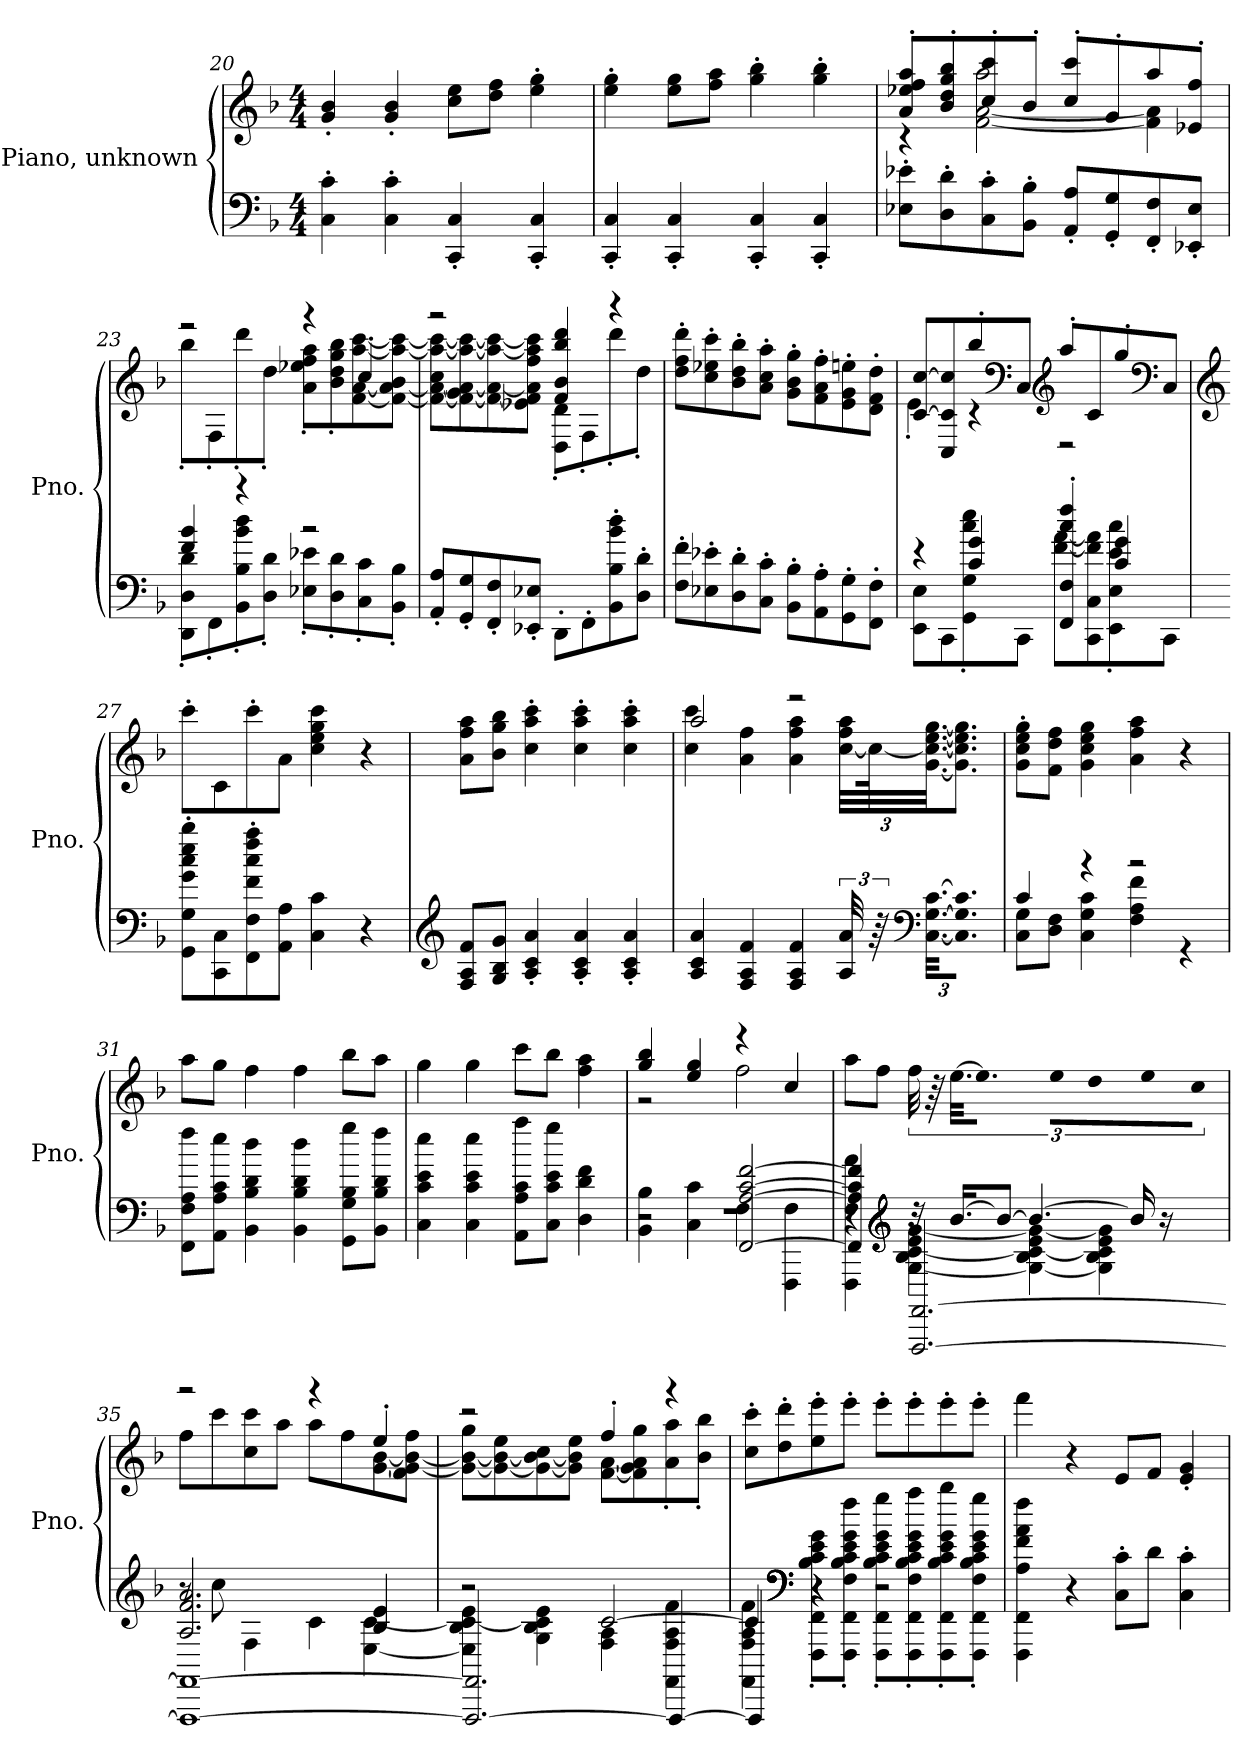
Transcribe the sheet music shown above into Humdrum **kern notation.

**kern	**kern
*part1	*part1
*staff2	*staff1
*I"Piano, unknown	*
*I'Pno.	*
*clefF4	*clefG2
*k[b-]	*k[b-]
*M4/4	*M4/4
=20	=20
4C\' 4c\'	4g/' 4b-/'
4C\' 4c\'	4g/' 4b-/'
4CC/' 4C/'	8cc\ 8ee\L
.	8dd\ 8ff\J
4CC/' 4C/'	4ee\' 4gg\'
!!LO:LB:g=z
=21	=21
4CC/' 4C/'	4ee\' 4gg\'
4CC/' 4C/'	8ee\ 8gg\L
.	8ff\ 8aa\J
4CC/' 4C/'	4gg\' 4bb-\'
4CC/' 4C/'	4gg\' 4bb-\'
=22	=22
*	*^
8E-X\' 8e-X\'L	8a/' 8ee-X/' 8ff/' 8aa/'L	4r
8D\' 8d\'	8b-/' 8dd/' 8gg/' 8bb-/'	.
8C\' 8c\'	8cc/' 8ccc/'	[2f\ [2a\ 2aa\
8BB-\' 8B-\'J	8b-'/J	.
8AA/' 8A/'L	8cc/' 8ccc/'L	.
8GG/' 8G/'	8g'/	.
8FF/' 8F/'	8aa/	4f\] 4a\]
8EE-X/' 8E-/'J	8e-X/' 8ff/'J	.
=23	=23	=23
*^	*	*
4f/ 4b-/	8DD\' 8D\' 8d\'L	2r	8bb-'\L
.	8FF'\	.	8F'\
4r	8BB-\' 8B-\' 8b-\' 8dd\'	.	8ddd'\
.	8D\' 8d\'J	.	8dd'\J
2r	8E-X\' 8e-X\'L	4r	8a\' 8ee-X\' 8ff\' 8aa\'L
.	8D\' 8d\'	.	8b-\' 8dd\' 8gg\' 8bb-\'
.	8C\' 8c\'	4cc'/	[8f\ [8a\ [8aa\ [8ccc\
.	8BB-\' 8B-\'J	.	8f\_ 8a\_ 8b-\ 8aa\_ 8ccc\_J
*v	*v	*	*
=24	=24	=24
8AA/' 8A/'L	2r	8f\_ 8a\_ 8cc\ 8aa\_ 8ccc\_L
8GG/' 8G/'	.	8f\_ 8g\ 8a\_ 8aa\_ 8ccc\_
8FF/' 8F/'	.	8f\_ 8a\_ 8aa\_ 8ccc\_
8EE-X/' 8E-X/'J	.	8e-X\ 8f\] 8a\] 8ff\ 8aa\] 8ccc\]J
8DD'\L	4f/ 4b-/ 4bb-/ 4ddd/	8D\' 8d\'L
8FF'\	.	8F'\
8BB-\' 8B-\' 8b-\' 8dd\'	4r	8ddd'\
8D\' 8d\'J	.	8dd'\J
*	*v	*v
!!LO:LB:g=z
=25	=25
8F\' 8f\'L	8dd\' 8ff\' 8ddd\'L
8E-X\' 8e-X\'	8cc\' 8ee-X\' 8ccc\'
8D\' 8d\'	8b-\' 8dd\' 8bb-\'
8C\' 8c\'J	8a\' 8cc\' 8aa\'J
8BB-\' 8B-\'L	8g\' 8b-\' 8gg\'L
8AA\' 8A\'	8f\' 8a\' 8ff\'
8GG\' 8G\'	8e\' 8g\' 8een\'
8FF\' 8F\'J	8d\' 8f\' 8dd\'J
=26	=26
*^	*^
4r	8EE\ 8E\L	[8c/ [8cc/L	4e'\
.	8CC\	8C/ 8c/] 8cc/]	.
4c/ 4g/	8GG\' 8G\' 8cc\' 8ee\'	8bb-'/	4r
*	*	*clefF4	*
.	8CC\J	8C/J	.
*	*	*clefG2	*
4FF/' 4F/' 4cc/' 4ff/'	[8f\ [8a\L	8aa'/L	2r
.	8CC\ 8C\ 8f\] 8a\]	8c/	.
4c/ 4g/	8EE\' 8E\' 8e\' 8cc\'	8gg'/	.
*	*	*clefF4	*
.	8CC\J	8C/J	.
*v	*v	*	*
*	*v	*v
=27	=27
*	*clefG2
8GG\' 8G\' 8g\' 8cc\' 8ee\' 8bb-\'L	8ccc'\L
8CC\ 8C\	8c\
8FF\' 8F\' 8f\' 8cc\' 8ff\' 8aa\'	8ccc'\
8AA\ 8A\J	8a\J
4C\ 4c\	4cc\ 4ee\ 4gg\ 4ccc\
4r	4r
=28	=28
*clefG2	*
8F/ 8A/ 8f/L	8a\ 8ff\ 8aa\L
8G/ 8B-/ 8g/J	8b-\ 8gg\ 8bb-\J
4A/' 4c/' 4a/'	4cc\' 4aa\' 4ccc\'
4A/' 4c/' 4a/'	4cc\' 4aa\' 4ccc\'
4A/' 4c/' 4a/'	4cc\' 4aa\' 4ccc\'
!!LO:PB:g=z
=29	=29
*	*^
4A/ 4c/ 4a/	2aa/	4cc\ 4ccc\
4F/ 4A/ 4f/	.	4a\ 4ff\
4F/ 4A/ 4f/	2r	4a\ 4ff\ 4aa\
*	*	*Xbrackettup
48A/ 48a/	.	[48cc\ 48ff\ 48aa\LLL
96r	.	96cc\K_
*clefF4	*	*
[48.C\ [48.G\ [48.c\KKL	.	[48.g\ 48.cc\_ [48.ee\ [48.gg\JJ
8.C\] 8.G\] 8.c\]J	.	8.g\] 8.cc\] 8.ee\] 8.gg\]J
*	*v	*v
=30	=30
*^	*
4c/	8C\ 8G\L	8g\' 8cc\' 8ee\' 8gg\'L
.	8D\ 8F\J	8f\ 8dd\ 8ff\J
4r	4C\ 4G\ 4c\	4g\ 4cc\ 4ee\ 4gg\
2r	4F\ 4A\ 4f\	4a\ 4ff\ 4aa\
.	4r	4r
*v	*v	*
=31	=31
8FF\ 8F\ 8A\ 8ff\L	8aa\L
8AA\ 8A\ 8c\ 8ee\J	8gg\J
4BB-\ 4B-\ 4d\ 4dd\	4ff\
4BB-\ 4B-\ 4d\ 4dd\	4ff\
8GG\ 8G\ 8B-\ 8gg\L	8bb-\L
8BB-\ 8B-\ 8d\ 8ff\J	8aa\J
=32	=32
4C\ 4c\ 4e\ 4ee\	4gg\
4C\ 4c\ 4e\ 4ee\	4gg\
8AA\ 8A\ 8c\ 8aa\L	8ccc\L
8C\ 8c\ 8e\ 8gg\J	8bb-\J
4D\ 4d\ 4f\	4ff\ 4aa\
=33	=33
*^	*^
*	*^	*	*
1r	4BB-\ 4B-\	2r	4gg/ 4bb-/	2r
.	4C\ 4c\	.	4ee/ 4gg/	.
.	4F\	[2FF/ [2A/ [2c/ [2f/	4r	2ff\
.	4FFF\ 4F\	.	4cc/	.
*	*	*	*v	*v
!!LO:LB:g=z
=34	=34	=34	=34
4r	4FFF\ 4F\ 4a\	4FF/] 4A/] 4c/] 4f/]	8aa\L
.	.	.	8ff\J
*clefG2	*	*	*
*	*	*	*brackettup
32r	[4G\ 4B-\ [4c\ 4e\ [4g\	[2.FFF/ [2.FF/	48ff\
.	.	.	96r
[16.b-/KL	.	.	[48.ee\KKL
.	.	.	8.ee\J]
8b-/J_	.	.	.
4.b-/_	4G\_ 4B-\ 4c\_ 4e\ 4g\_	.	8ee\L
.	.	.	8dd\
.	4G\] 4B-\ 4c\] 4e\ 4g\]	.	8ee\
16b-/]	.	.	8cc\J
16r	.	.	.
=35	=35	=35	=35
*	*	*	*^
2.A/ 2.f/ 2.a/	8r	1FFF_ 1FF_	2r	8ff\L
.	8cc\	.	.	8ccc\
.	4F\	.	.	8cc\ 8ccc\
.	.	.	.	8aa\J
.	4c\	.	4r	8aa\L
.	.	.	.	8ff\
4B-/ 4e/	[4E\ [4c\	.	4ee'/	[8g\ [8b-\
.	.	.	.	8f\ 8g\_ 8b-\_ 8ff\J
=36	=36	=36	=36	=36
2r	4E\] 4B-\ 4c\_ 4e\	2.FFF/_ 2.FF/]	2r	8g\_ 8b-\_ 8gg\L
.	.	.	.	8g\_ 8b-\_ 8ee\
.	4G\ 4B-\ 4c\] 4e\	.	.	8g\_ 8b-\_ 8cc\
.	.	.	.	8g\] 8b-\] 8ee\J
[2c/	4F\ 4A\	.	4ff'/	[8f\ [8a\L
.	.	.	.	8f\] 8g\ 8a\] 8gg\
.	4FF\ 4F\ 4A\ 4f\	4FFF/_	4r	8a\' 8aa\'
.	.	.	.	8b-\' 8bb-\'J
*	*	*	*v	*v
!!LO:LB:g=z
=37	=37	=37	=37
4c/]	4FF\ 4F\ 4A\ 4f\	4FFF/]	8cc\' 8ccc\'L
.	.	.	8dd\' 8ddd\'
*clefF4	*	*	*
4r	8FFF\' 8FF\' 8B-\' 8c\' 8e\' 8g\'L	4r	8ee\' 8eee\'
.	8FFF\' 8FF\' 8F\' 8B-\' 8c\' 8e\' 8g\' 8ff\'J	.	8eee'\J
2r	8FFF\' 8FF\' 8B-\' 8c\' 8e\' 8g\' 8gg\'L	2r	8eee'\L
.	8FFF\' 8FF\' 8F\' 8B-\' 8c\' 8e\' 8g\' 8aa\'	.	8eee'\
.	8FFF\' 8FF\' 8B-\' 8c\' 8e\' 8g\' 8bb-\'	.	8eee'\
.	8FFF\' 8FF\' 8F\' 8B-\' 8c\' 8e\' 8g\' 8gg\'J	.	8eee'\J
*v	*v	*v	*
=38	=38
4FFF\ 4FF\ 4A\ 4f\ 4a\ 4ff\	4fff\
4r	4r
8C\' 8c\'L	8e/L
8d\J	8f/J
4C\' 4c\'	4e/' 4g/'
=	=
*-	*-
